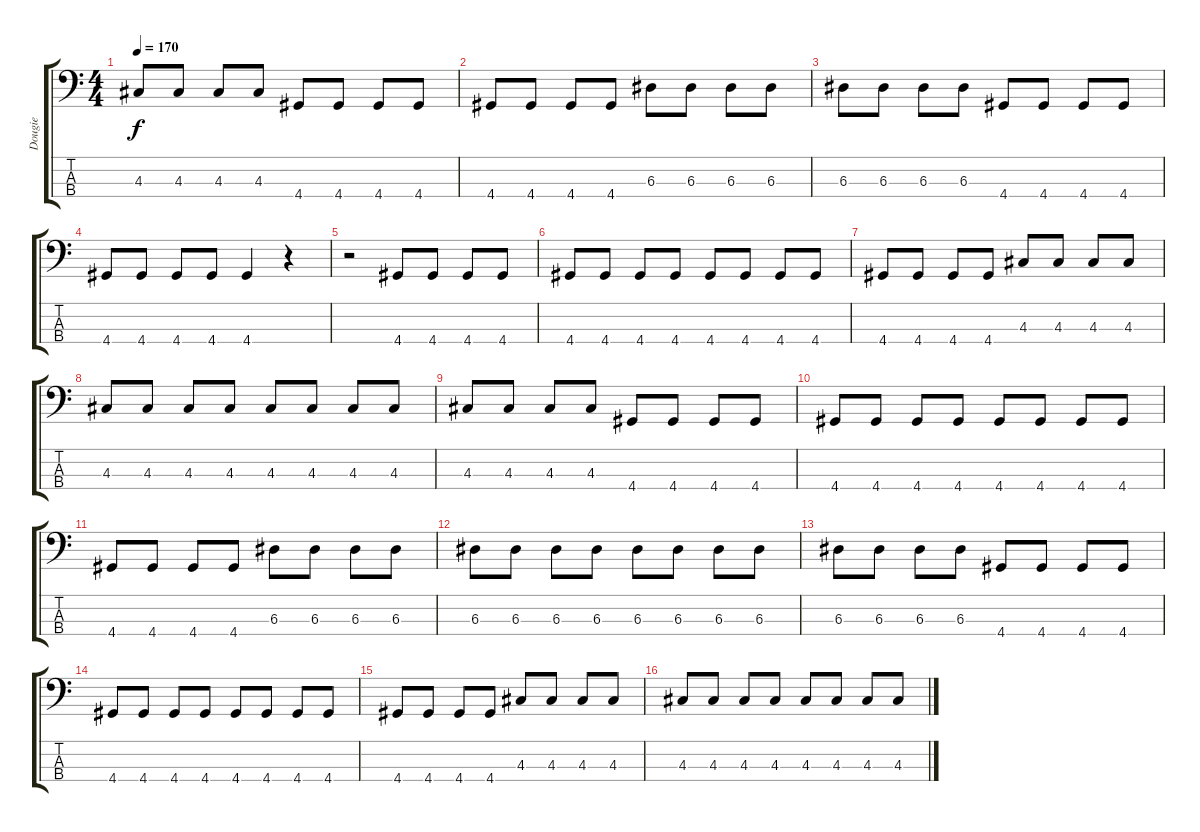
\track ("Dougie" "Dougie") {instrument electricbasspick}
\staff {score tabs}
\tuning (G2 D2 A1 E1) {hide}
\ts (4 4)
\tempo 170
\clef f4
\ks c
4.3.8{dy f} 4.3.8 4.3.8 4.3.8 4.4.8 4.4.8 4.4.8 4.4.8 |
4.4.8 4.4.8 4.4.8 4.4.8 6.3.8 6.3.8 6.3.8 6.3.8 |
6.3.8 6.3.8 6.3.8 6.3.8 4.4.8 4.4.8 4.4.8 4.4.8 |
4.4.8 4.4.8 4.4.8 4.4.8 4.4.4 r.4 |
r.2 4.4.8 4.4.8 4.4.8 4.4.8 |
4.4.8 4.4.8 4.4.8 4.4.8 4.4.8 4.4.8 4.4.8 4.4.8 |
4.4.8 4.4.8 4.4.8 4.4.8 4.3.8 4.3.8 4.3.8 4.3.8 |
4.3.8 4.3.8 4.3.8 4.3.8 4.3.8 4.3.8 4.3.8 4.3.8 |
4.3.8 4.3.8 4.3.8 4.3.8 4.4.8 4.4.8 4.4.8 4.4.8 |
4.4.8 4.4.8 4.4.8 4.4.8 4.4.8 4.4.8 4.4.8 4.4.8 |
4.4.8 4.4.8 4.4.8 4.4.8 6.3.8 6.3.8 6.3.8 6.3.8 |
6.3.8 6.3.8 6.3.8 6.3.8 6.3.8 6.3.8 6.3.8 6.3.8 |
6.3.8 6.3.8 6.3.8 6.3.8 4.4.8 4.4.8 4.4.8 4.4.8 |
4.4.8 4.4.8 4.4.8 4.4.8 4.4.8 4.4.8 4.4.8 4.4.8 |
4.4.8 4.4.8 4.4.8 4.4.8 4.3.8 4.3.8 4.3.8 4.3.8 |
4.3.8 4.3.8 4.3.8 4.3.8 4.3.8 4.3.8 4.3.8 4.3.8
